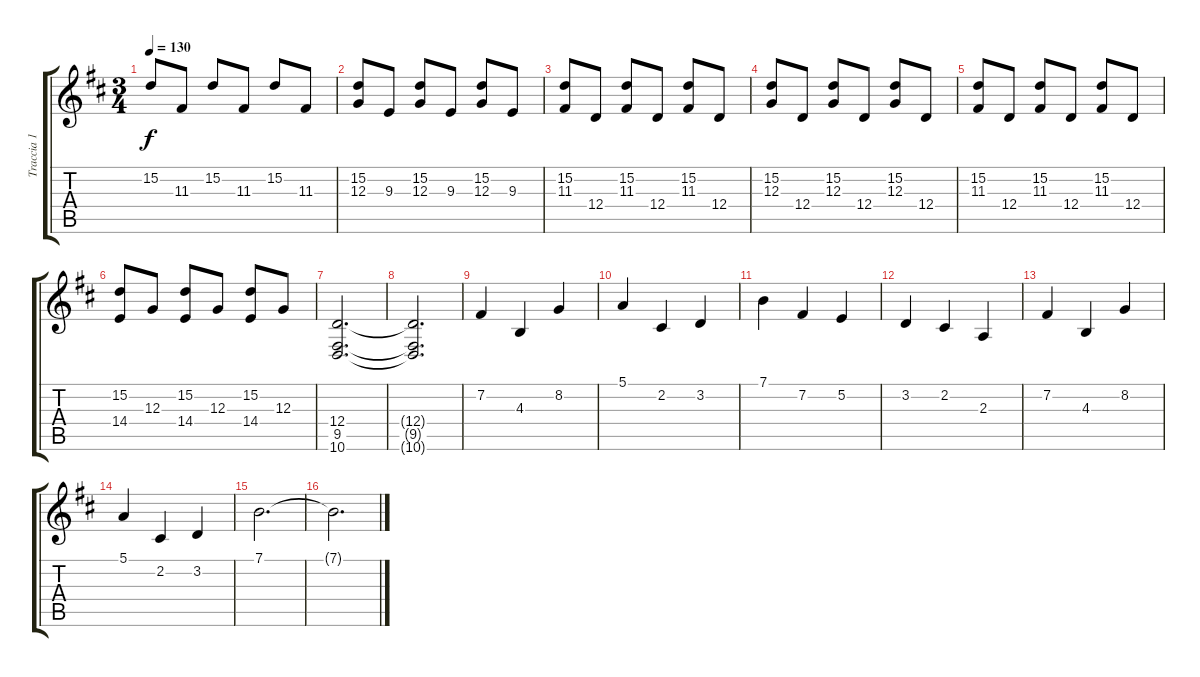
\track ("Traccia 1" "Traccia 1") {instrument acousticgrandpiano}
\staff {score tabs}
\tuning (E4 B3 G3 D3 A2 E2) {hide}
\ts (3 4)
\tempo 130
\clef g2
\ks d
15.2.8{dy f} 11.3.8 15.2.8 11.3.8 15.2.8 11.3.8 |
(15.2 12.3).8 9.3.8 (15.2 12.3).8 9.3.8 (15.2 12.3).8 9.3.8 |
(15.2 11.3).8 12.4.8 (15.2 11.3).8 12.4.8 (15.2 11.3).8 12.4.8 |
(15.2 12.3).8 12.4.8 (15.2 12.3).8 12.4.8 (15.2 12.3).8 12.4.8 |
(15.2 11.3).8 12.4.8 (15.2 11.3).8 12.4.8 (15.2 11.3).8 12.4.8 |
(15.2 14.4).8 12.3.8 (15.2 14.4).8 12.3.8 (15.2 14.4).8 12.3.8 |
(12.4 9.5 10.6).2{d} |
(12.4{t} 9.5{t} 10.6{t}).2{d} |
7.2.4 4.3.4 8.2.4 |
5.1.4 2.2.4 3.2.4 |
7.1.4 7.2.4 5.2.4 |
3.2.4 2.2.4 2.3.4 |
7.2.4 4.3.4 8.2.4 |
5.1.4 2.2.4 3.2.4 |
7.1.2{d} |
7.1{t}.2{d}
